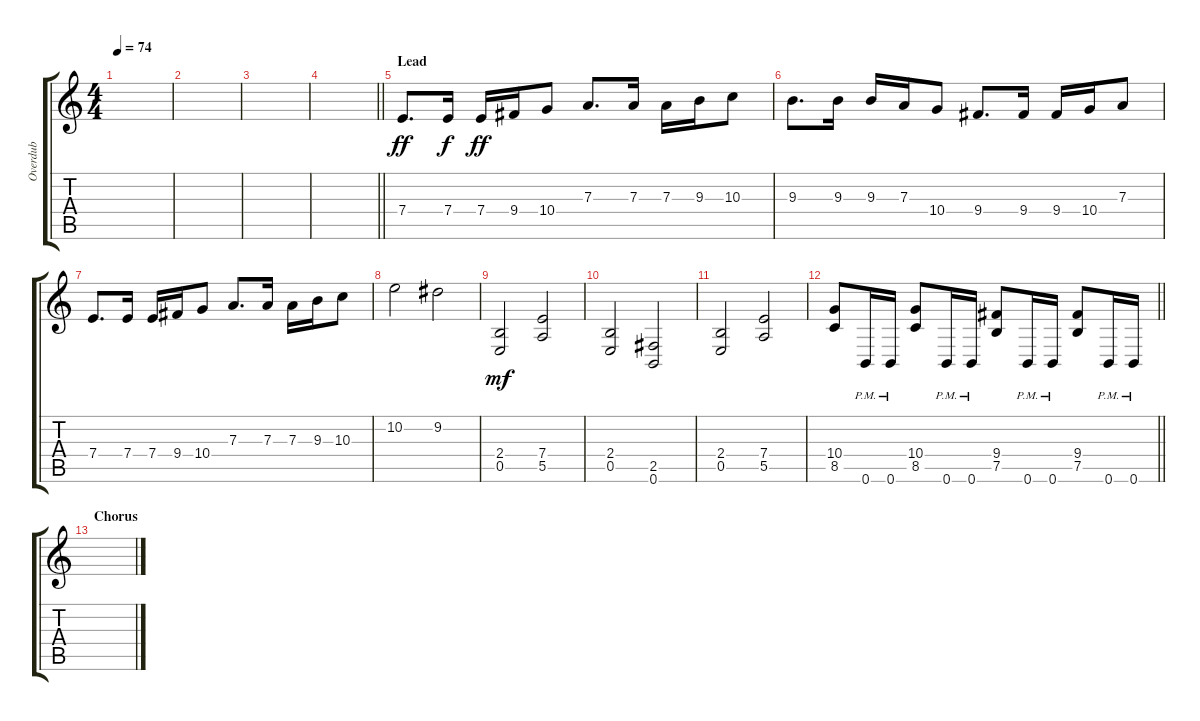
\track ("Overdub" "Overdub") {instrument distortionguitar}
\staff {score tabs}
\tuning (B3 Gb3 D3 A2 E2 B1) {hide}
\ts (4 4)
\tempo 74
\clef g2
\ks c
|
|
|
\barLineRight lightlight
|
\section ("" "Lead")
7.4.8{d dy ff} 7.4.16{dy f} 7.4.16{dy ff} 9.4.16 10.4.8 7.3.8{d} 7.3.16 7.3.16 9.3.16 10.3.8 |
9.3.8{d} 9.3.16 9.3.16 7.3.16 10.4.8 9.4.8{d} 9.4.16 9.4.16 10.4.16 7.3.8 |
7.4.8{d} 7.4.16 7.4.16 9.4.16 10.4.8 7.3.8{d} 7.3.16 7.3.16 9.3.16 10.3.8 |
10.2.2 9.2.2 |
(2.4 0.5).2{dy mf} (7.4 5.5).2 |
(2.4 0.5).2 (2.5 0.6).2 |
(2.4 0.5).2 (7.4 5.5).2 |
\barLineRight lightlight
(10.4 8.5).8 0.6{pm}.16 0.6{pm}.16 (10.4 8.5).8 0.6{pm}.16 0.6{pm}.16 (9.4 7.5).8 0.6{pm}.16 0.6{pm}.16 (9.4 7.5).8 0.6{pm}.16 0.6{pm}.16 |
\section ("" "Chorus")
